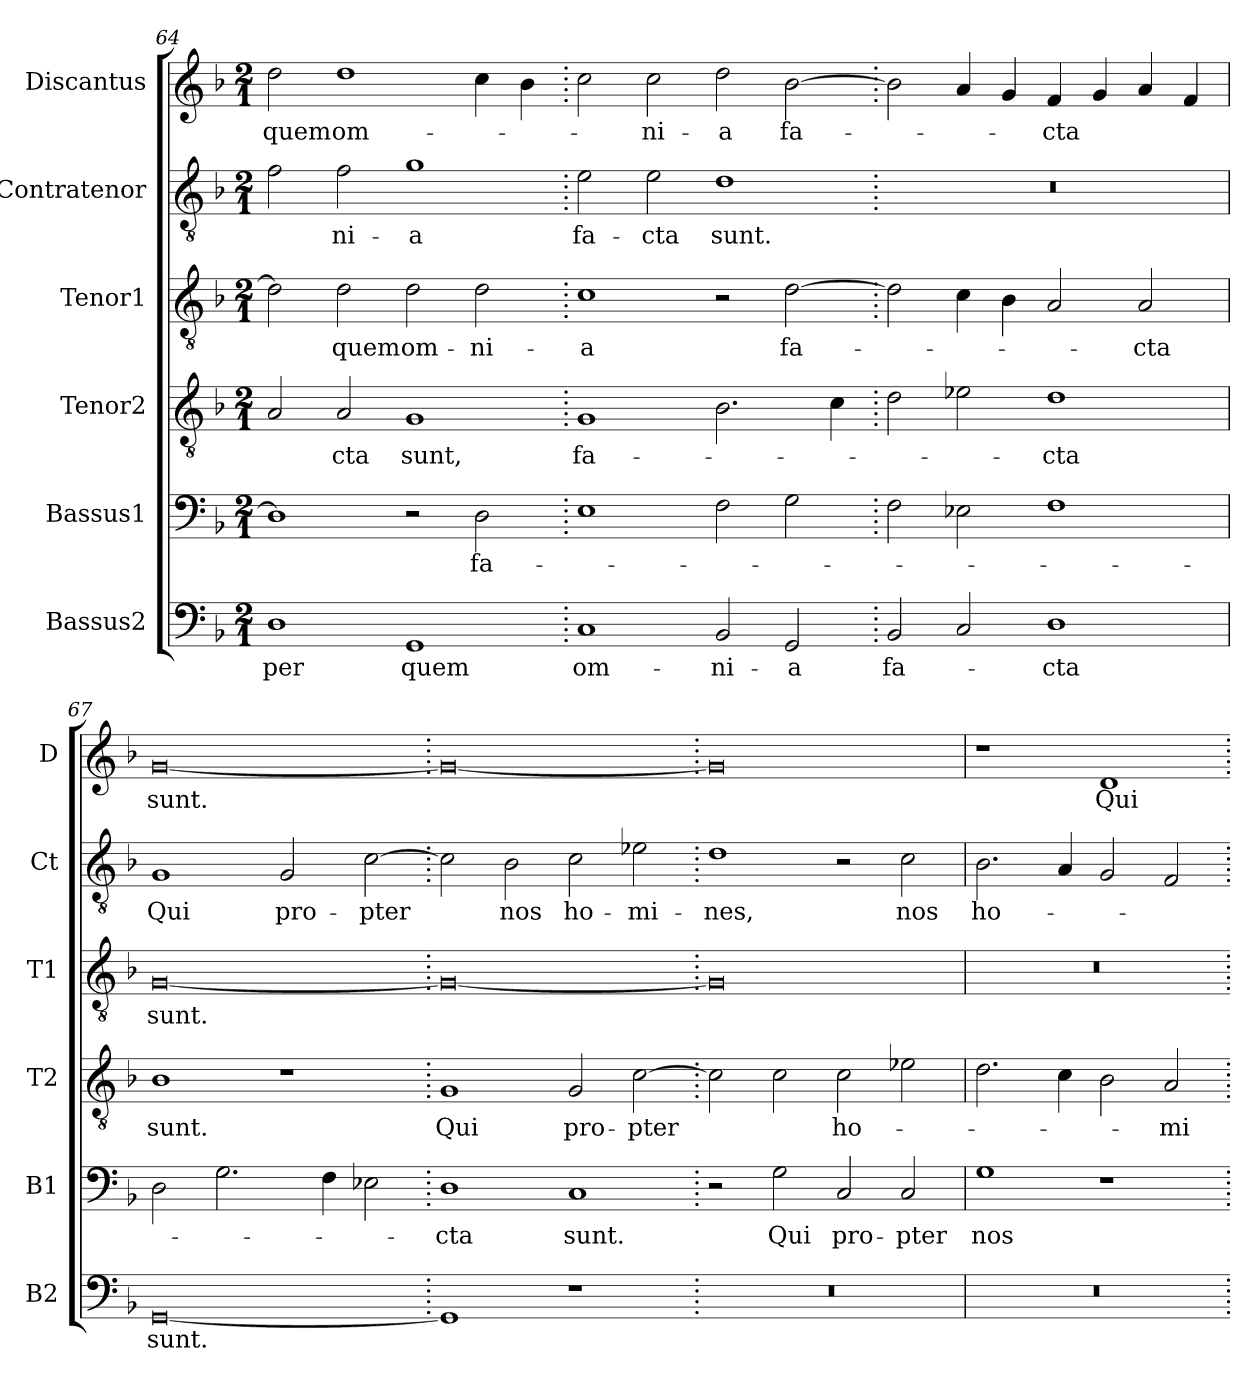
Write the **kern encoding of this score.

**kern	**text	**kern	**text	**kern	**text	**kern	**text	**kern	**text	**kern	**text
*part6	*part6	*part5	*part5	*part4	*part4	*part3	*part3	*part2	*part2	*part1	*part1
*staff6	*staff6	*staff5	*staff5	*staff4	*staff4	*staff3	*staff3	*staff2	*staff2	*staff1	*staff1
*I"Bassus2	*	*I"Bassus1	*	*I"Tenor2	*	*I"Tenor1	*	*I"Contratenor	*	*I"Discantus	*
*I'B2	*	*I'B1	*	*I'T2	*	*I'T1	*	*I'Ct	*	*I'D	*
*clefF4	*	*clefF4	*	*clefGv2	*	*clefGv2	*	*clefGv2	*	*clefG2	*
*k[b-]	*	*k[b-]	*	*k[b-]	*	*k[b-]	*	*k[b-]	*	*k[b-]	*
*M2/1	*	*M2/1	*	*M2/1	*	*M2/1	*	*M2/1	*	*M2/1	*
=64	=64	=64	=64	=64	=64	=64	=64	=64	=64	=64	=64
1D	per	1D]	.	2A/	.	2d\]	.	2f\	.	2dd\	quem
.	.	.	.	2A/	-cta	2d\	quem	2f\	-ni-	1dd	om-
1GG	quem	2r	.	1G	sunt,	2d\	om-	1g	-a	.	.
.	.	2D\	fa-	.	.	2d\	-ni-	.	.	4cc\	.
.	.	.	.	.	.	.	.	.	.	4b-\	.
=65.	=65.	=65.	=65.	=65.	=65.	=65.	=65.	=65.	=65.	=65.	=65.
1C	om-	1E	.	1G	fa-	1c	-a	2e\	fa-	2cc\	.
.	.	.	.	.	.	.	.	2e\	-cta	2cc\	-ni-
2BB-/	-ni-	2F\	.	2.B-\	.	2r	.	1d	sunt.	2dd\	-a
2GG/	-a	2G\	.	.	.	[2d\	fa-	.	.	[2b-\	fa-
.	.	.	.	4c\	.	.	.	.	.	.	.
=66.	=66.	=66.	=66.	=66.	=66.	=66.	=66.	=66.	=66.	=66.	=66.
2BB-/	fa-	2F\	.	2d\	.	2d\]	.	0r	.	2b-\]	.
2C/	.	2E-X\	.	2e-X\	.	4c\	.	.	.	4a/	.
.	.	.	.	.	.	4B-\	.	.	.	4g/	.
1D	-cta	1F	.	1d	-cta	2A/	.	.	.	4f/	-cta
.	.	.	.	.	.	.	.	.	.	4g/	.
.	.	.	.	.	.	2A/	-cta	.	.	4a/	.
.	.	.	.	.	.	.	.	.	.	4f/	.
=67	=67	=67	=67	=67	=67	=67	=67	=67	=67	=67	=67
[0GG	sunt.	2D\	.	1B-	sunt.	[0G	sunt.	1G	Qui	[0g	sunt.
.	.	2.G\	.	.	.	.	.	.	.	.	.
.	.	.	.	1r	.	.	.	2G/	pro-	.	.
.	.	4F\	.	.	.	.	.	.	.	.	.
.	.	2E-X\	.	.	.	.	.	[2c\	-pter	.	.
=68.	=68.	=68.	=68.	=68.	=68.	=68.	=68.	=68.	=68.	=68.	=68.
1GG]	.	1D	-cta	1G	Qui	0G_	.	2c\]	.	0g_	.
.	.	.	.	.	.	.	.	2B-\	nos	.	.
1r	.	1C	sunt.	2G/	pro-	.	.	2c\	ho-	.	.
.	.	.	.	[2c\	-pter	.	.	2e-X\	-mi-	.	.
=69.	=69.	=69.	=69.	=69.	=69.	=69.	=69.	=69.	=69.	=69.	=69.
0r	.	2r	.	2c\]	.	0G]	.	1d	-nes,	0g]	.
.	.	2G\	Qui	2c\	.	.	.	.	.	.	.
.	.	2C/	pro-	2c\	ho-	.	.	2r	.	.	.
.	.	2C/	-pter	2e-X\	.	.	.	2c\	nos	.	.
=70	=70	=70	=70	=70	=70	=70	=70	=70	=70	=70	=70
0r	.	1G	nos	2.d\	.	0r	.	2.B-\	ho-	1r	.
.	.	.	.	4c\	.	.	.	4A/	.	.	.
.	.	1r	.	2B-\	.	.	.	2G/	.	1d	Qui
.	.	.	.	2A/	-mi-	.	.	2F/	.	.	.
=.	=.	=.	=.	=.	=.	=.	=.	=.	=.	=.	=.
*-	*-	*-	*-	*-	*-	*-	*-	*-	*-	*-	*-
